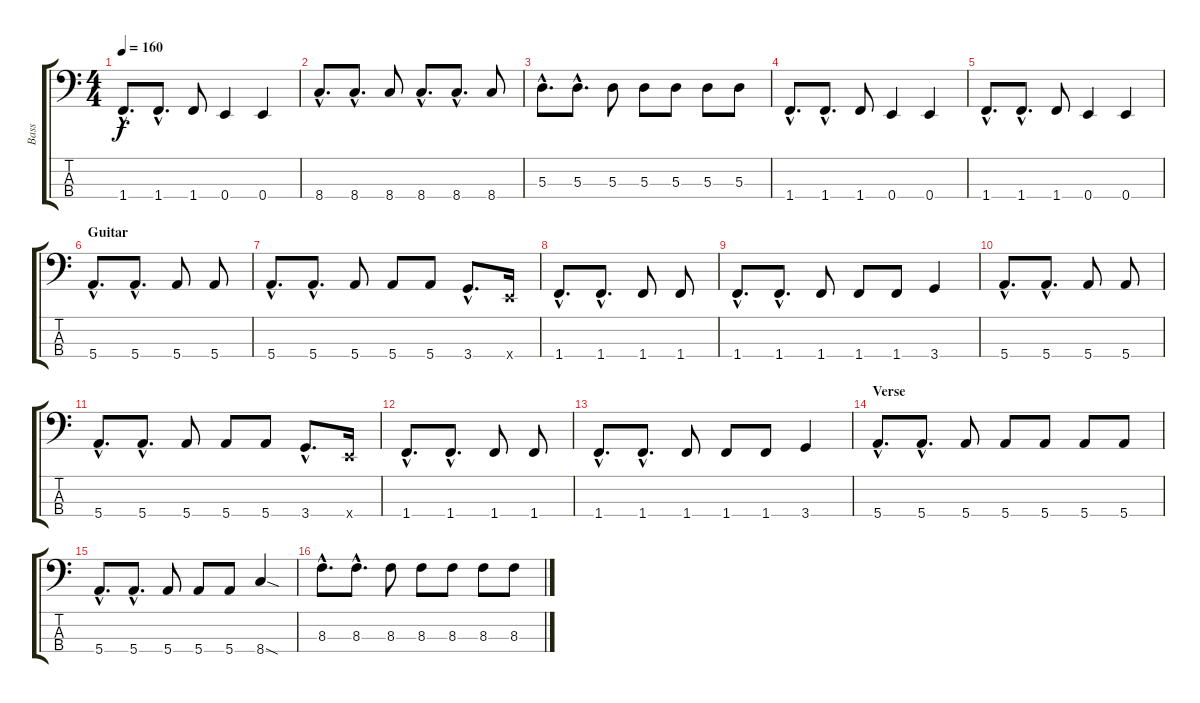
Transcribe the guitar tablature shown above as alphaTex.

\track ("Bass" "Bass") {instrument electricbasspick}
\staff {score tabs}
\tuning (G2 D2 A1 E1) {hide}
\ts (4 4)
\tempo 160
\clef f4
\ks c
1.4{hac}.8{d dy f} 1.4{hac}.8{d} 1.4.8 0.4.4 0.4.4 |
8.4{hac}.8{d} 8.4{hac}.8{d} 8.4.8 8.4{hac}.8{d} 8.4{hac}.8{d} 8.4.8 |
5.3{hac}.8{d} 5.3{hac}.8{d} 5.3.8 5.3.8 5.3.8 5.3.8 5.3.8 |
1.4{hac}.8{d} 1.4{hac}.8{d} 1.4.8 0.4.4 0.4.4 |
1.4{hac}.8{d} 1.4{hac}.8{d} 1.4.8 0.4.4 0.4.4 |
\section ("" "Guitar")
5.4{hac}.8{d} 5.4{hac}.8{d} 5.4.8 5.4.8 |
5.4{hac}.8{d} 5.4{hac}.8{d} 5.4.8 5.4.8 5.4.8 3.4{hac}.8{d} 0.4{x}.16 |
1.4{hac}.8{d} 1.4{hac}.8{d} 1.4.8 1.4.8 |
1.4{hac}.8{d} 1.4{hac}.8{d} 1.4.8 1.4.8 1.4.8 3.4.4 |
5.4{hac}.8{d} 5.4{hac}.8{d} 5.4.8 5.4.8 |
5.4{hac}.8{d} 5.4{hac}.8{d} 5.4.8 5.4.8 5.4.8 3.4{hac}.8{d} 0.4{x}.16 |
1.4{hac}.8{d} 1.4{hac}.8{d} 1.4.8 1.4.8 |
1.4{hac}.8{d} 1.4{hac}.8{d} 1.4.8 1.4.8 1.4.8 3.4.4 |
\section ("" "Verse")
5.4{hac}.8{d} 5.4{hac}.8{d} 5.4.8 5.4.8 5.4.8 5.4.8 5.4.8 |
5.4{hac}.8{d} 5.4{hac}.8{d} 5.4.8 5.4.8 5.4.8 8.4{sod}.4 |
8.3{hac}.8{d} 8.3{hac}.8{d} 8.3.8 8.3.8 8.3.8 8.3.8 8.3.8
